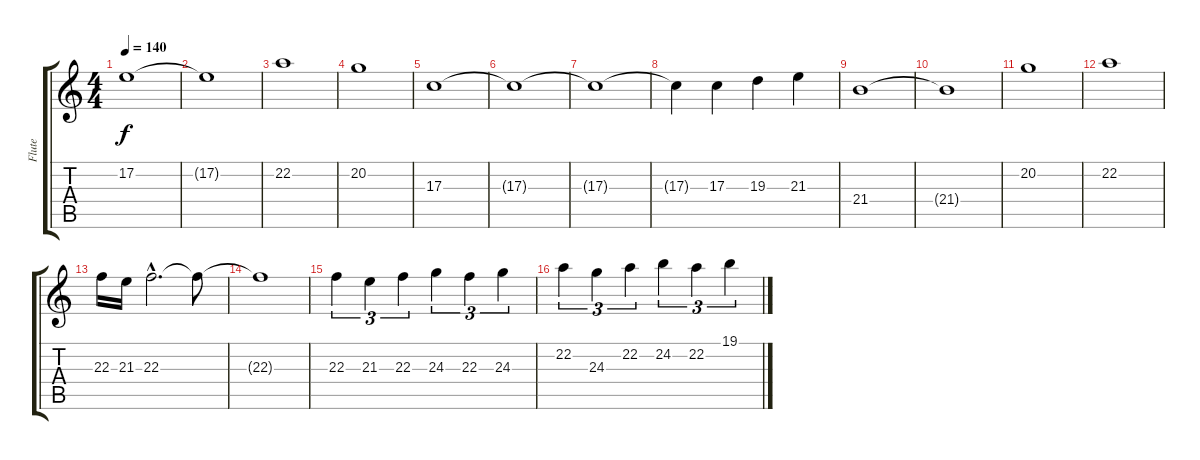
\track ("Flute" "Flute") {instrument flute}
\staff {score tabs}
\tuning (E4 B3 G3 D3 A2 E2) {hide}
\ts (4 4)
\tempo 140
\clef g2
\ks c
17.2{t}.1{dy f} |
17.2{t}.1 |
22.2.1 |
20.2.1 |
17.3.1 |
17.3{t}.1 |
17.3{t}.1 |
17.3{t}.4 17.3.4 19.3.4 21.3.4 |
21.4.1 |
21.4{t}.1 |
20.2.1 |
22.2.1 |
22.3.16 21.3.16 22.3{hac}.2{d} 22.3{t}.8 |
22.3{t}.1 |
22.3.4{tu (3 2)} 21.3.4{tu (3 2)} 22.3.4{tu (3 2)} 24.3.4{tu (3 2)} 22.3.4{tu (3 2)} 24.3.4{tu (3 2)} |
22.2.4{tu (3 2)} 24.3.4{tu (3 2)} 22.2.4{tu (3 2)} 24.2.4{tu (3 2)} 22.2.4{tu (3 2)} 19.1.4{tu (3 2)}
